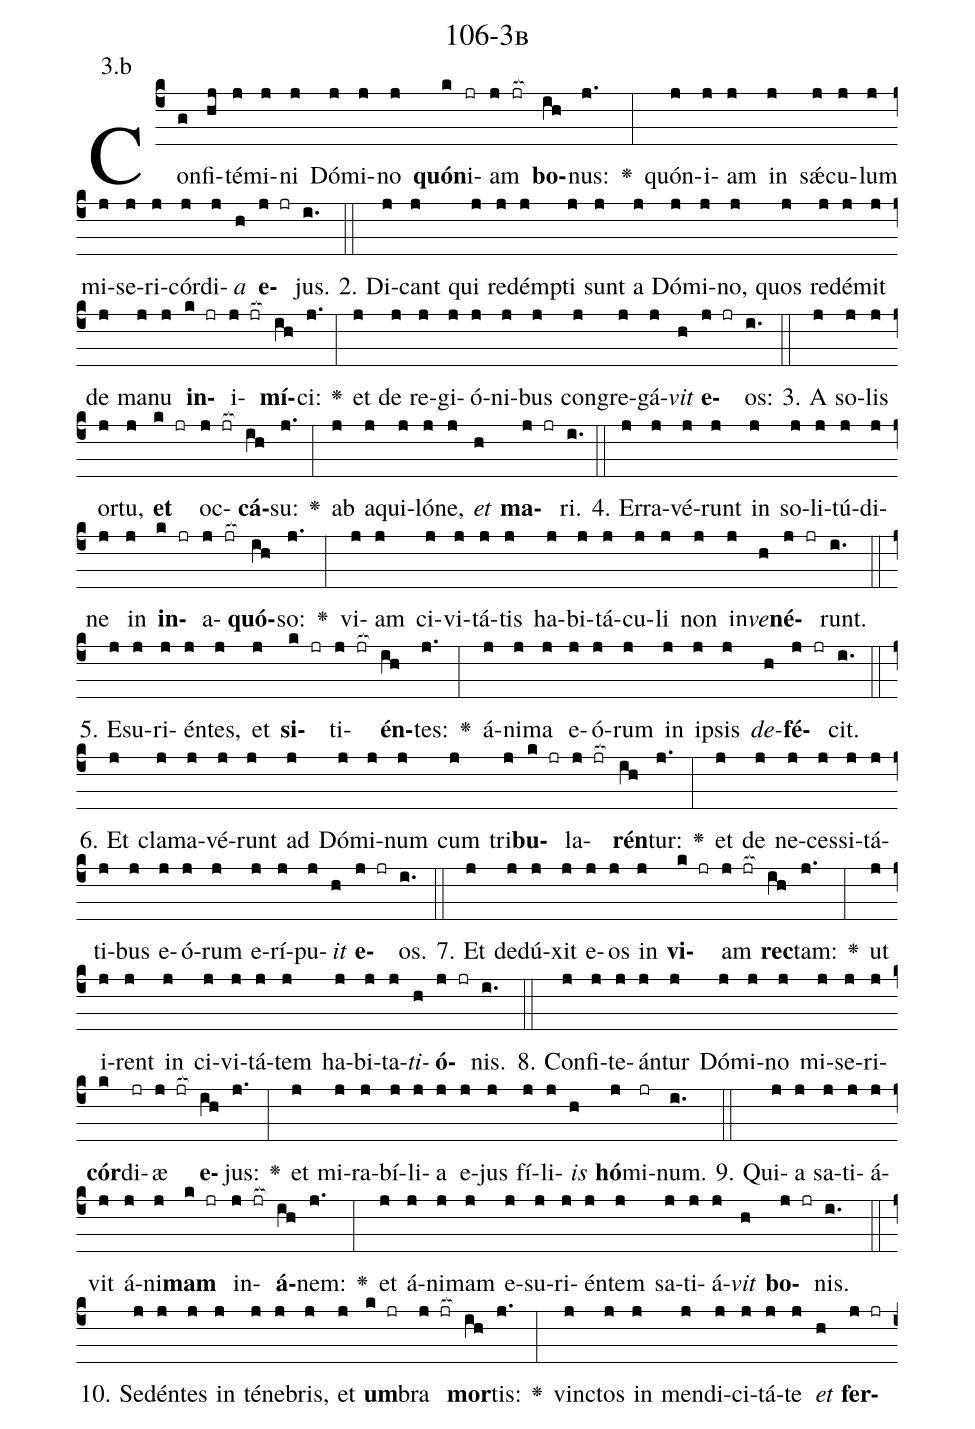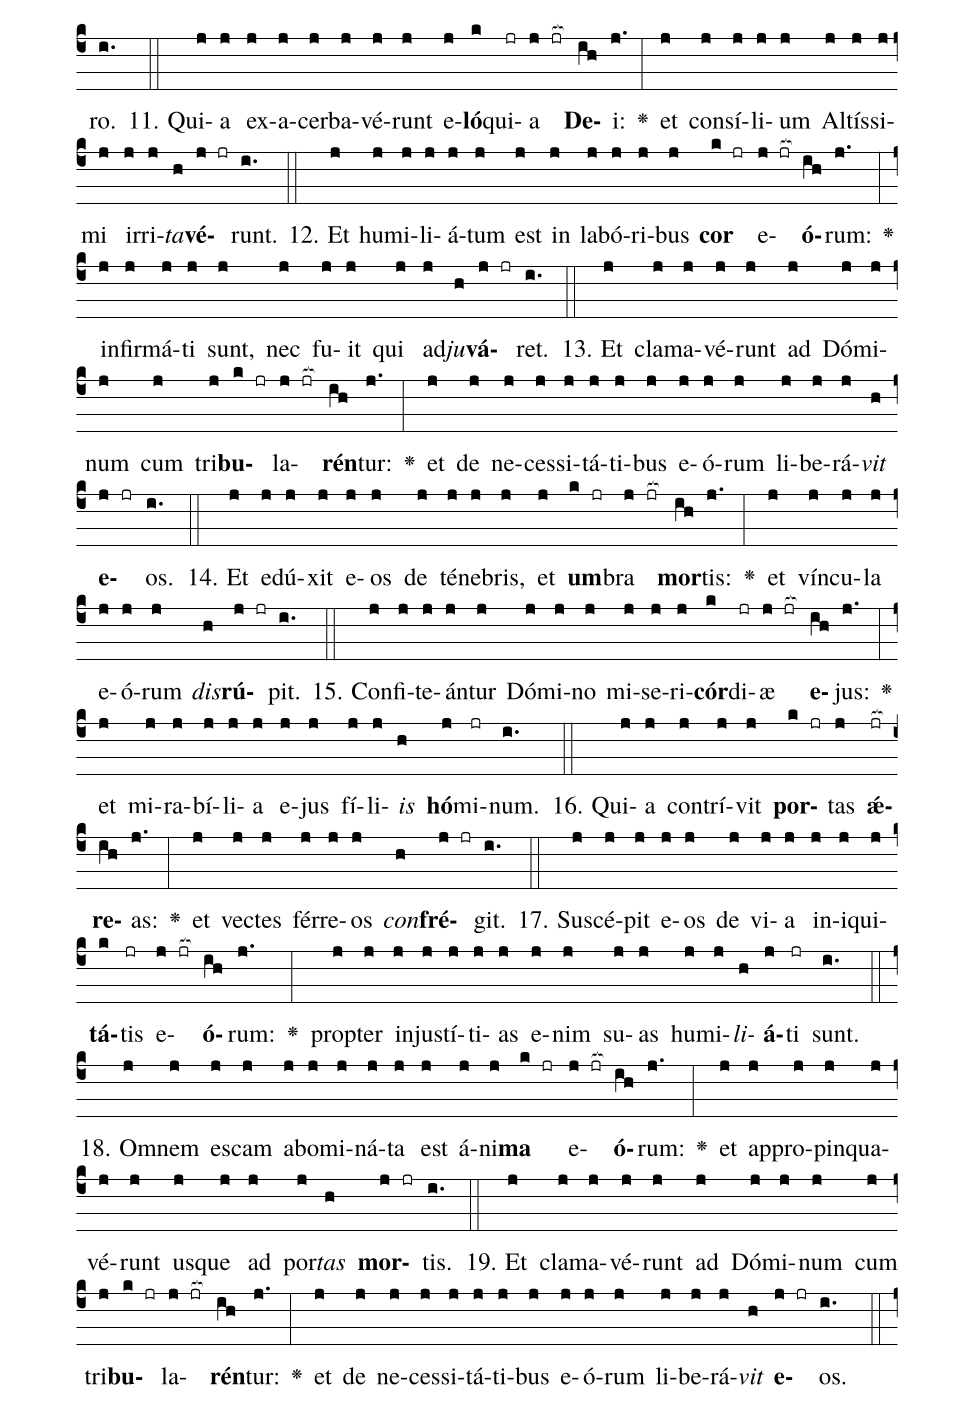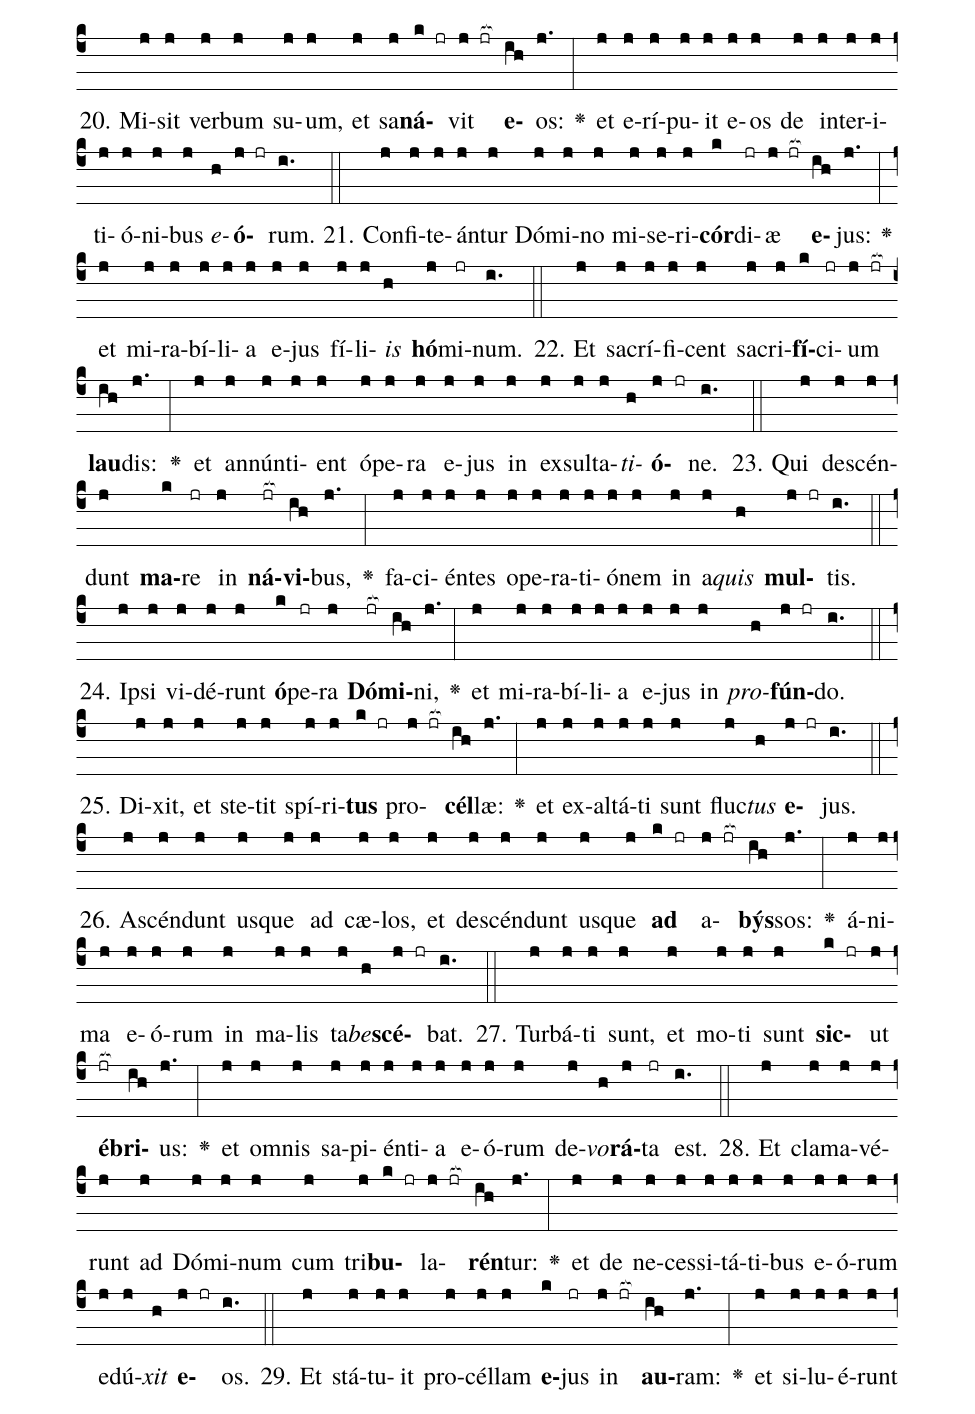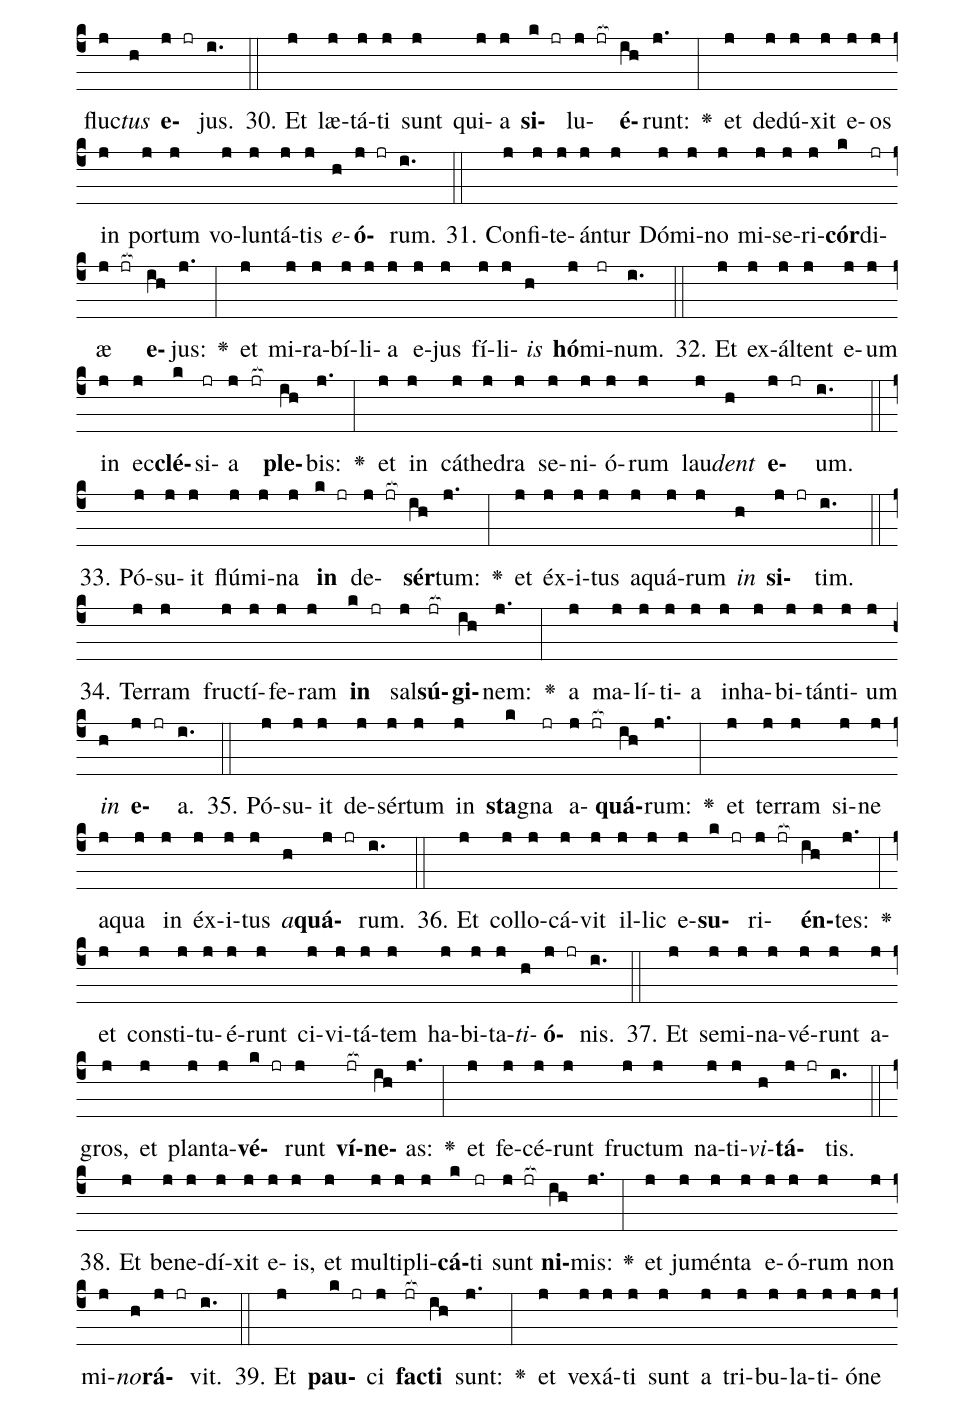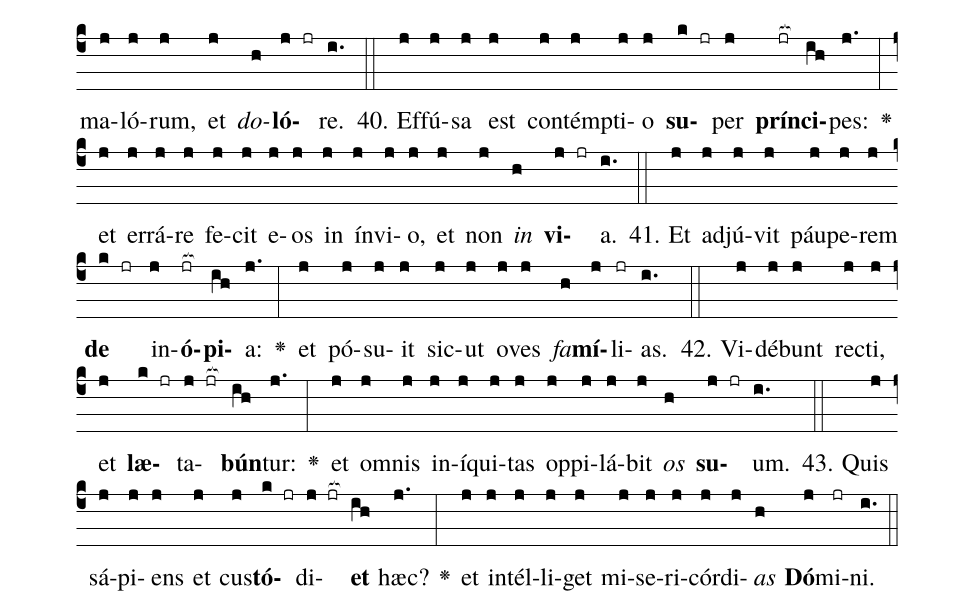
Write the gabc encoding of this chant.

name: 106-3b;
annotation: 3.b;
%%
(c4)Con(g)fi(hj)té(j)mi(j)ni(j) Dó(j)mi(j)no(j) <b>quón</b>(k)i(jr)am(j jr[ocb:1{]) <b>bo</b>(ih[ocb:0}])nus:(j.) <v>\greheightstar</v>(:) quón(j)i(j)am(j) in(j) sǽ(j)cu(j)lum(j) mi(j)se(j)ri(j)cór(j)di(j)<i>a</i>(h) <b>e</b>(j jr)jus.(i.) (::)
2. Di(j)cant(j) qui(j) red(j)émp(j)ti(j) sunt(j) a(j) Dó(j)mi(j)no,(j) quos(j) red(j)é(j)mit(j) de(j) ma(j)nu(j) <b>in</b>(k jr)i(j jr[ocb:1{])<b>mí</b>(ih[ocb:0}])ci:(j.) <v>\greheightstar</v>(:) et(j) de(j) re(j)gi(j)ó(j)ni(j)bus(j) con(j)gre(j)gá(j)<i>vit</i>(h) <b>e</b>(j jr)os:(i.) (::)
3. A(j) so(j)lis(j) or(j)tu,(j) <b>et</b>(k jr) oc(j jr[ocb:1{])<b>cá</b>(ih[ocb:0}])su:(j.) <v>\greheightstar</v>(:) ab(j) a(j)qui(j)ló(j)ne,(j) <i>et</i>(h) <b>ma</b>(j jr)ri.(i.) (::)
4. Er(j)ra(j)vé(j)runt(j) in(j) so(j)li(j)tú(j)di(j)ne(j) in(j) <b>in</b>(k jr)a(j jr[ocb:1{])<b>quó</b>(ih[ocb:0}])so:(j.) <v>\greheightstar</v>(:) vi(j)am(j) ci(j)vi(j)tá(j)tis(j) ha(j)bi(j)tá(j)cu(j)li(j) non(j) in(j)<i>ve</i>(h)<b>né</b>(j jr)runt.(i.) (::)
5. E(j)su(j)ri(j)én(j)tes,(j) et(j) <b>si</b>(k jr)ti(j jr[ocb:1{])<b>én</b>(ih[ocb:0}])tes:(j.) <v>\greheightstar</v>(:) á(j)ni(j)ma(j) e(j)ó(j)rum(j) in(j) ip(j)sis(j) <i>de</i>(h)<b>fé</b>(j jr)cit.(i.) (::)
6. Et(j) cla(j)ma(j)vé(j)runt(j) ad(j) Dó(j)mi(j)num(j) cum(j) tri(j)<b>bu</b>(k jr)la(j jr[ocb:1{])<b>rén</b>(ih[ocb:0}])tur:(j.) <v>\greheightstar</v>(:) et(j) de(j) ne(j)ces(j)si(j)tá(j)ti(j)bus(j) e(j)ó(j)rum(j) e(j)rí(j)pu(j)<i>it</i>(h) <b>e</b>(j jr)os.(i.) (::)
7. Et(j) de(j)dú(j)xit(j) e(j)os(j) in(j) <b>vi</b>(k jr)am(j jr[ocb:1{]) <b>rec</b>(ih[ocb:0}])tam:(j.) <v>\greheightstar</v>(:) ut(j) i(j)rent(j) in(j) ci(j)vi(j)tá(j)tem(j) ha(j)bi(j)ta(j)<i>ti</i>(h)<b>ó</b>(j jr)nis.(i.) (::)
8. Con(j)fi(j)te(j)án(j)tur(j) Dó(j)mi(j)no(j) mi(j)se(j)ri(j)<b>cór</b>(k)di(jr)æ(j jr[ocb:1{]) <b>e</b>(ih[ocb:0}])jus:(j.) <v>\greheightstar</v>(:) et(j) mi(j)ra(j)bí(j)li(j)a(j) e(j)jus(j) fí(j)li(j)<i>is</i>(h) <b>hó</b>(j)mi(jr)num.(i.) (::)
9. Qui(j)a(j) sa(j)ti(j)á(j)vit(j) á(j)ni(j)<b>mam</b>(k jr) in(j jr[ocb:1{])<b>á</b>(ih[ocb:0}])nem:(j.) <v>\greheightstar</v>(:) et(j) á(j)ni(j)mam(j) e(j)su(j)ri(j)én(j)tem(j) sa(j)ti(j)á(j)<i>vit</i>(h) <b>bo</b>(j jr)nis.(i.) (::)
10. Se(j)dén(j)tes(j) in(j) té(j)ne(j)bris,(j) et(j) <b>um</b>(k jr)bra(j jr[ocb:1{]) <b>mor</b>(ih[ocb:0}])tis:(j.) <v>\greheightstar</v>(:) vinc(j)tos(j) in(j) men(j)di(j)ci(j)tá(j)te(j) <i>et</i>(h) <b>fer</b>(j jr)ro.(i.) (::)
11. Qui(j)a(j) ex(j)a(j)cer(j)ba(j)vé(j)runt(j) e(j)<b>ló</b>(k)qui(jr)a(j jr[ocb:1{]) <b>De</b>(ih[ocb:0}])i:(j.) <v>\greheightstar</v>(:) et(j) con(j)sí(j)li(j)um(j) Al(j)tís(j)si(j)mi(j) ir(j)ri(j)<i>ta</i>(h)<b>vé</b>(j jr)runt.(i.) (::)
12. Et(j) hu(j)mi(j)li(j)á(j)tum(j) est(j) in(j) la(j)bó(j)ri(j)bus(j) <b>cor</b>(k jr) e(j jr[ocb:1{])<b>ó</b>(ih[ocb:0}])rum:(j.) <v>\greheightstar</v>(:) in(j)fir(j)má(j)ti(j) sunt,(j) nec(j) fu(j)it(j) qui(j) ad(j)<i>ju</i>(h)<b>vá</b>(j jr)ret.(i.) (::)
13. Et(j) cla(j)ma(j)vé(j)runt(j) ad(j) Dó(j)mi(j)num(j) cum(j) tri(j)<b>bu</b>(k jr)la(j jr[ocb:1{])<b>rén</b>(ih[ocb:0}])tur:(j.) <v>\greheightstar</v>(:) et(j) de(j) ne(j)ces(j)si(j)tá(j)ti(j)bus(j) e(j)ó(j)rum(j) li(j)be(j)rá(j)<i>vit</i>(h) <b>e</b>(j jr)os.(i.) (::)
14. Et(j) e(j)dú(j)xit(j) e(j)os(j) de(j) té(j)ne(j)bris,(j) et(j) <b>um</b>(k jr)bra(j jr[ocb:1{]) <b>mor</b>(ih[ocb:0}])tis:(j.) <v>\greheightstar</v>(:) et(j) vín(j)cu(j)la(j) e(j)ó(j)rum(j) <i>dis</i>(h)<b>rú</b>(j jr)pit.(i.) (::)
15. Con(j)fi(j)te(j)án(j)tur(j) Dó(j)mi(j)no(j) mi(j)se(j)ri(j)<b>cór</b>(k)di(jr)æ(j jr[ocb:1{]) <b>e</b>(ih[ocb:0}])jus:(j.) <v>\greheightstar</v>(:) et(j) mi(j)ra(j)bí(j)li(j)a(j) e(j)jus(j) fí(j)li(j)<i>is</i>(h) <b>hó</b>(j)mi(jr)num.(i.) (::)
16. Qui(j)a(j) con(j)trí(j)vit(j) <b>por</b>(k jr)tas(j) <b>ǽ</b>(jr[ocb:1{])<b>re</b>(ih[ocb:0}])as:(j.) <v>\greheightstar</v>(:) et(j) vec(j)tes(j) fér(j)re(j)os(j) <i>con</i>(h)<b>fré</b>(j jr)git.(i.) (::)
17. Su(j)scé(j)pit(j) e(j)os(j) de(j) vi(j)a(j) in(j)i(j)qui(j)<b>tá</b>(k)tis(jr) e(j jr[ocb:1{])<b>ó</b>(ih[ocb:0}])rum:(j.) <v>\greheightstar</v>(:) prop(j)ter(j) in(j)jus(j)tí(j)ti(j)as(j) e(j)nim(j) su(j)as(j) hu(j)mi(j)<i>li</i>(h)<b>á</b>(j)ti(jr) sunt.(i.) (::)
18. Om(j)nem(j) es(j)cam(j) ab(j)o(j)mi(j)ná(j)ta(j) est(j) á(j)ni(j)<b>ma</b>(k jr) e(j jr[ocb:1{])<b>ó</b>(ih[ocb:0}])rum:(j.) <v>\greheightstar</v>(:) et(j) ap(j)pro(j)pin(j)qua(j)vé(j)runt(j) us(j)que(j) ad(j) por(j)<i>tas</i>(h) <b>mor</b>(j jr)tis.(i.) (::)
19. Et(j) cla(j)ma(j)vé(j)runt(j) ad(j) Dó(j)mi(j)num(j) cum(j) tri(j)<b>bu</b>(k jr)la(j jr[ocb:1{])<b>rén</b>(ih[ocb:0}])tur:(j.) <v>\greheightstar</v>(:) et(j) de(j) ne(j)ces(j)si(j)tá(j)ti(j)bus(j) e(j)ó(j)rum(j) li(j)be(j)rá(j)<i>vit</i>(h) <b>e</b>(j jr)os.(i.) (::)
20. Mi(j)sit(j) ver(j)bum(j) su(j)um,(j) et(j) sa(j)<b>ná</b>(k jr)vit(j jr[ocb:1{]) <b>e</b>(ih[ocb:0}])os:(j.) <v>\greheightstar</v>(:) et(j) e(j)rí(j)pu(j)it(j) e(j)os(j) de(j) in(j)ter(j)i(j)ti(j)ó(j)ni(j)bus(j) <i>e</i>(h)<b>ó</b>(j jr)rum.(i.) (::)
21. Con(j)fi(j)te(j)án(j)tur(j) Dó(j)mi(j)no(j) mi(j)se(j)ri(j)<b>cór</b>(k)di(jr)æ(j jr[ocb:1{]) <b>e</b>(ih[ocb:0}])jus:(j.) <v>\greheightstar</v>(:) et(j) mi(j)ra(j)bí(j)li(j)a(j) e(j)jus(j) fí(j)li(j)<i>is</i>(h) <b>hó</b>(j)mi(jr)num.(i.) (::)
22. Et(j) sa(j)crí(j)fi(j)cent(j) sa(j)cri(j)<b>fí</b>(k)ci(jr)um(j jr[ocb:1{]) <b>lau</b>(ih[ocb:0}])dis:(j.) <v>\greheightstar</v>(:) et(j) an(j)nún(j)ti(j)ent(j) ó(j)pe(j)ra(j) e(j)jus(j) in(j) ex(j)sul(j)ta(j)<i>ti</i>(h)<b>ó</b>(j jr)ne.(i.) (::)
23. Qui(j) de(j)scén(j)dunt(j) <b>ma</b>(k)re(jr) in(j) <b>ná</b>(jr[ocb:1{])<b>vi</b>(ih[ocb:0}])bus,(j.) <v>\greheightstar</v>(:) fa(j)ci(j)én(j)tes(j) o(j)pe(j)ra(j)ti(j)ó(j)nem(j) in(j) a(j)<i>quis</i>(h) <b>mul</b>(j jr)tis.(i.) (::)
24. Ip(j)si(j) vi(j)dé(j)runt(j) <b>ó</b>(k)pe(jr)ra(j) <b>Dó</b>(jr[ocb:1{])<b>mi</b>(ih[ocb:0}])ni,(j.) <v>\greheightstar</v>(:) et(j) mi(j)ra(j)bí(j)li(j)a(j) e(j)jus(j) in(j) <i>pro</i>(h)<b>fún</b>(j jr)do.(i.) (::)
25. Di(j)xit,(j) et(j) ste(j)tit(j) spí(j)ri(j)<b>tus</b>(k jr) pro(j jr[ocb:1{])<b>cél</b>(ih[ocb:0}])læ:(j.) <v>\greheightstar</v>(:) et(j) ex(j)al(j)tá(j)ti(j) sunt(j) fluc(j)<i>tus</i>(h) <b>e</b>(j jr)jus.(i.) (::)
26. A(j)scén(j)dunt(j) us(j)que(j) ad(j) cæ(j)los,(j) et(j) de(j)scén(j)dunt(j) us(j)que(j) <b>ad</b>(k jr) a(j jr[ocb:1{])<b>býs</b>(ih[ocb:0}])sos:(j.) <v>\greheightstar</v>(:) á(j)ni(j)ma(j) e(j)ó(j)rum(j) in(j) ma(j)lis(j) ta(j)<i>be</i>(h)<b>scé</b>(j jr)bat.(i.) (::)
27. Tur(j)bá(j)ti(j) sunt,(j) et(j) mo(j)ti(j) sunt(j) <b>sic</b>(k jr)ut(j) <b>é</b>(jr[ocb:1{])<b>bri</b>(ih[ocb:0}])us:(j.) <v>\greheightstar</v>(:) et(j) om(j)nis(j) sa(j)pi(j)én(j)ti(j)a(j) e(j)ó(j)rum(j) de(j)<i>vo</i>(h)<b>rá</b>(j)ta(jr) est.(i.) (::)
28. Et(j) cla(j)ma(j)vé(j)runt(j) ad(j) Dó(j)mi(j)num(j) cum(j) tri(j)<b>bu</b>(k jr)la(j jr[ocb:1{])<b>rén</b>(ih[ocb:0}])tur:(j.) <v>\greheightstar</v>(:) et(j) de(j) ne(j)ces(j)si(j)tá(j)ti(j)bus(j) e(j)ó(j)rum(j) e(j)dú(j)<i>xit</i>(h) <b>e</b>(j jr)os.(i.) (::)
29. Et(j) stá(j)tu(j)it(j) pro(j)cél(j)lam(j) <b>e</b>(k)jus(jr) in(j jr[ocb:1{]) <b>au</b>(ih[ocb:0}])ram:(j.) <v>\greheightstar</v>(:) et(j) si(j)lu(j)é(j)runt(j) fluc(j)<i>tus</i>(h) <b>e</b>(j jr)jus.(i.) (::)
30. Et(j) læ(j)tá(j)ti(j) sunt(j) qui(j)a(j) <b>si</b>(k jr)lu(j jr[ocb:1{])<b>é</b>(ih[ocb:0}])runt:(j.) <v>\greheightstar</v>(:) et(j) de(j)dú(j)xit(j) e(j)os(j) in(j) por(j)tum(j) vo(j)lun(j)tá(j)tis(j) <i>e</i>(h)<b>ó</b>(j jr)rum.(i.) (::)
31. Con(j)fi(j)te(j)án(j)tur(j) Dó(j)mi(j)no(j) mi(j)se(j)ri(j)<b>cór</b>(k)di(jr)æ(j jr[ocb:1{]) <b>e</b>(ih[ocb:0}])jus:(j.) <v>\greheightstar</v>(:) et(j) mi(j)ra(j)bí(j)li(j)a(j) e(j)jus(j) fí(j)li(j)<i>is</i>(h) <b>hó</b>(j)mi(jr)num.(i.) (::)
32. Et(j) ex(j)ál(j)tent(j) e(j)um(j) in(j) ec(j)<b>clé</b>(k)si(jr)a(j jr[ocb:1{]) <b>ple</b>(ih[ocb:0}])bis:(j.) <v>\greheightstar</v>(:) et(j) in(j) cá(j)the(j)dra(j) se(j)ni(j)ó(j)rum(j) lau(j)<i>dent</i>(h) <b>e</b>(j jr)um.(i.) (::)
33. Pó(j)su(j)it(j) flú(j)mi(j)na(j) <b>in</b>(k jr) de(j jr[ocb:1{])<b>sér</b>(ih[ocb:0}])tum:(j.) <v>\greheightstar</v>(:) et(j) éx(j)i(j)tus(j) a(j)quá(j)rum(j) <i>in</i>(h) <b>si</b>(j jr)tim.(i.) (::)
34. Ter(j)ram(j) fruc(j)tí(j)fe(j)ram(j) <b>in</b>(k jr) sal(j)<b>sú</b>(jr[ocb:1{])<b>gi</b>(ih[ocb:0}])nem:(j.) <v>\greheightstar</v>(:) a(j) ma(j)lí(j)ti(j)a(j) in(j)ha(j)bi(j)tán(j)ti(j)um(j) <i>in</i>(h) <b>e</b>(j jr)a.(i.) (::)
35. Pó(j)su(j)it(j) de(j)sér(j)tum(j) in(j) <b>sta</b>(k)gna(jr) a(j jr[ocb:1{])<b>quá</b>(ih[ocb:0}])rum:(j.) <v>\greheightstar</v>(:) et(j) ter(j)ram(j) si(j)ne(j) a(j)qua(j) in(j) éx(j)i(j)tus(j) <i>a</i>(h)<b>quá</b>(j jr)rum.(i.) (::)
36. Et(j) col(j)lo(j)cá(j)vit(j) il(j)lic(j) e(j)<b>su</b>(k jr)ri(j jr[ocb:1{])<b>én</b>(ih[ocb:0}])tes:(j.) <v>\greheightstar</v>(:) et(j) con(j)sti(j)tu(j)é(j)runt(j) ci(j)vi(j)tá(j)tem(j) ha(j)bi(j)ta(j)<i>ti</i>(h)<b>ó</b>(j jr)nis.(i.) (::)
37. Et(j) se(j)mi(j)na(j)vé(j)runt(j) a(j)gros,(j) et(j) plan(j)ta(j)<b>vé</b>(k jr)runt(j) <b>ví</b>(jr[ocb:1{])<b>ne</b>(ih[ocb:0}])as:(j.) <v>\greheightstar</v>(:) et(j) fe(j)cé(j)runt(j) fruc(j)tum(j) na(j)ti(j)<i>vi</i>(h)<b>tá</b>(j jr)tis.(i.) (::)
38. Et(j) be(j)ne(j)dí(j)xit(j) e(j)is,(j) et(j) mul(j)ti(j)pli(j)<b>cá</b>(k)ti(jr) sunt(j jr[ocb:1{]) <b>ni</b>(ih[ocb:0}])mis:(j.) <v>\greheightstar</v>(:) et(j) ju(j)mén(j)ta(j) e(j)ó(j)rum(j) non(j) mi(j)<i>no</i>(h)<b>rá</b>(j jr)vit.(i.) (::)
39. Et(j) <b>pau</b>(k jr)ci(j) <b>fac</b>(jr[ocb:1{])<b>ti</b>(ih[ocb:0}]) sunt:(j.) <v>\greheightstar</v>(:) et(j) ve(j)xá(j)ti(j) sunt(j) a(j) tri(j)bu(j)la(j)ti(j)ó(j)ne(j) ma(j)ló(j)rum,(j) et(j) <i>do</i>(h)<b>ló</b>(j jr)re.(i.) (::)
40. Ef(j)fú(j)sa(j) est(j) con(j)témp(j)ti(j)o(j) <b>su</b>(k jr)per(j) <b>prín</b>(jr[ocb:1{])<b>ci</b>(ih[ocb:0}])pes:(j.) <v>\greheightstar</v>(:) et(j) er(j)rá(j)re(j) fe(j)cit(j) e(j)os(j) in(j) ín(j)vi(j)o,(j) et(j) non(j) <i>in</i>(h) <b>vi</b>(j jr)a.(i.) (::)
41. Et(j) ad(j)jú(j)vit(j) páu(j)pe(j)rem(j) <b>de</b>(k jr) in(j)<b>ó</b>(jr[ocb:1{])<b>pi</b>(ih[ocb:0}])a:(j.) <v>\greheightstar</v>(:) et(j) pó(j)su(j)it(j) sic(j)ut(j) o(j)ves(j) <i>fa</i>(h)<b>mí</b>(j)li(jr)as.(i.) (::)
42. Vi(j)dé(j)bunt(j) rec(j)ti,(j) et(j) <b>læ</b>(k jr)ta(j jr[ocb:1{])<b>bún</b>(ih[ocb:0}])tur:(j.) <v>\greheightstar</v>(:) et(j) om(j)nis(j) in(j)í(j)qui(j)tas(j) op(j)pi(j)lá(j)bit(j) <i>os</i>(h) <b>su</b>(j jr)um.(i.) (::)
43. Quis(j) sá(j)pi(j)ens(j) et(j) cus(j)<b>tó</b>(k jr)di(j jr[ocb:1{])<b>et</b>(ih[ocb:0}]) hæc?(j.) <v>\greheightstar</v>(:) et(j) in(j)tél(j)li(j)get(j) mi(j)se(j)ri(j)cór(j)di(j)<i>as</i>(h) <b>Dó</b>(j)mi(jr)ni.(i.) (::)
